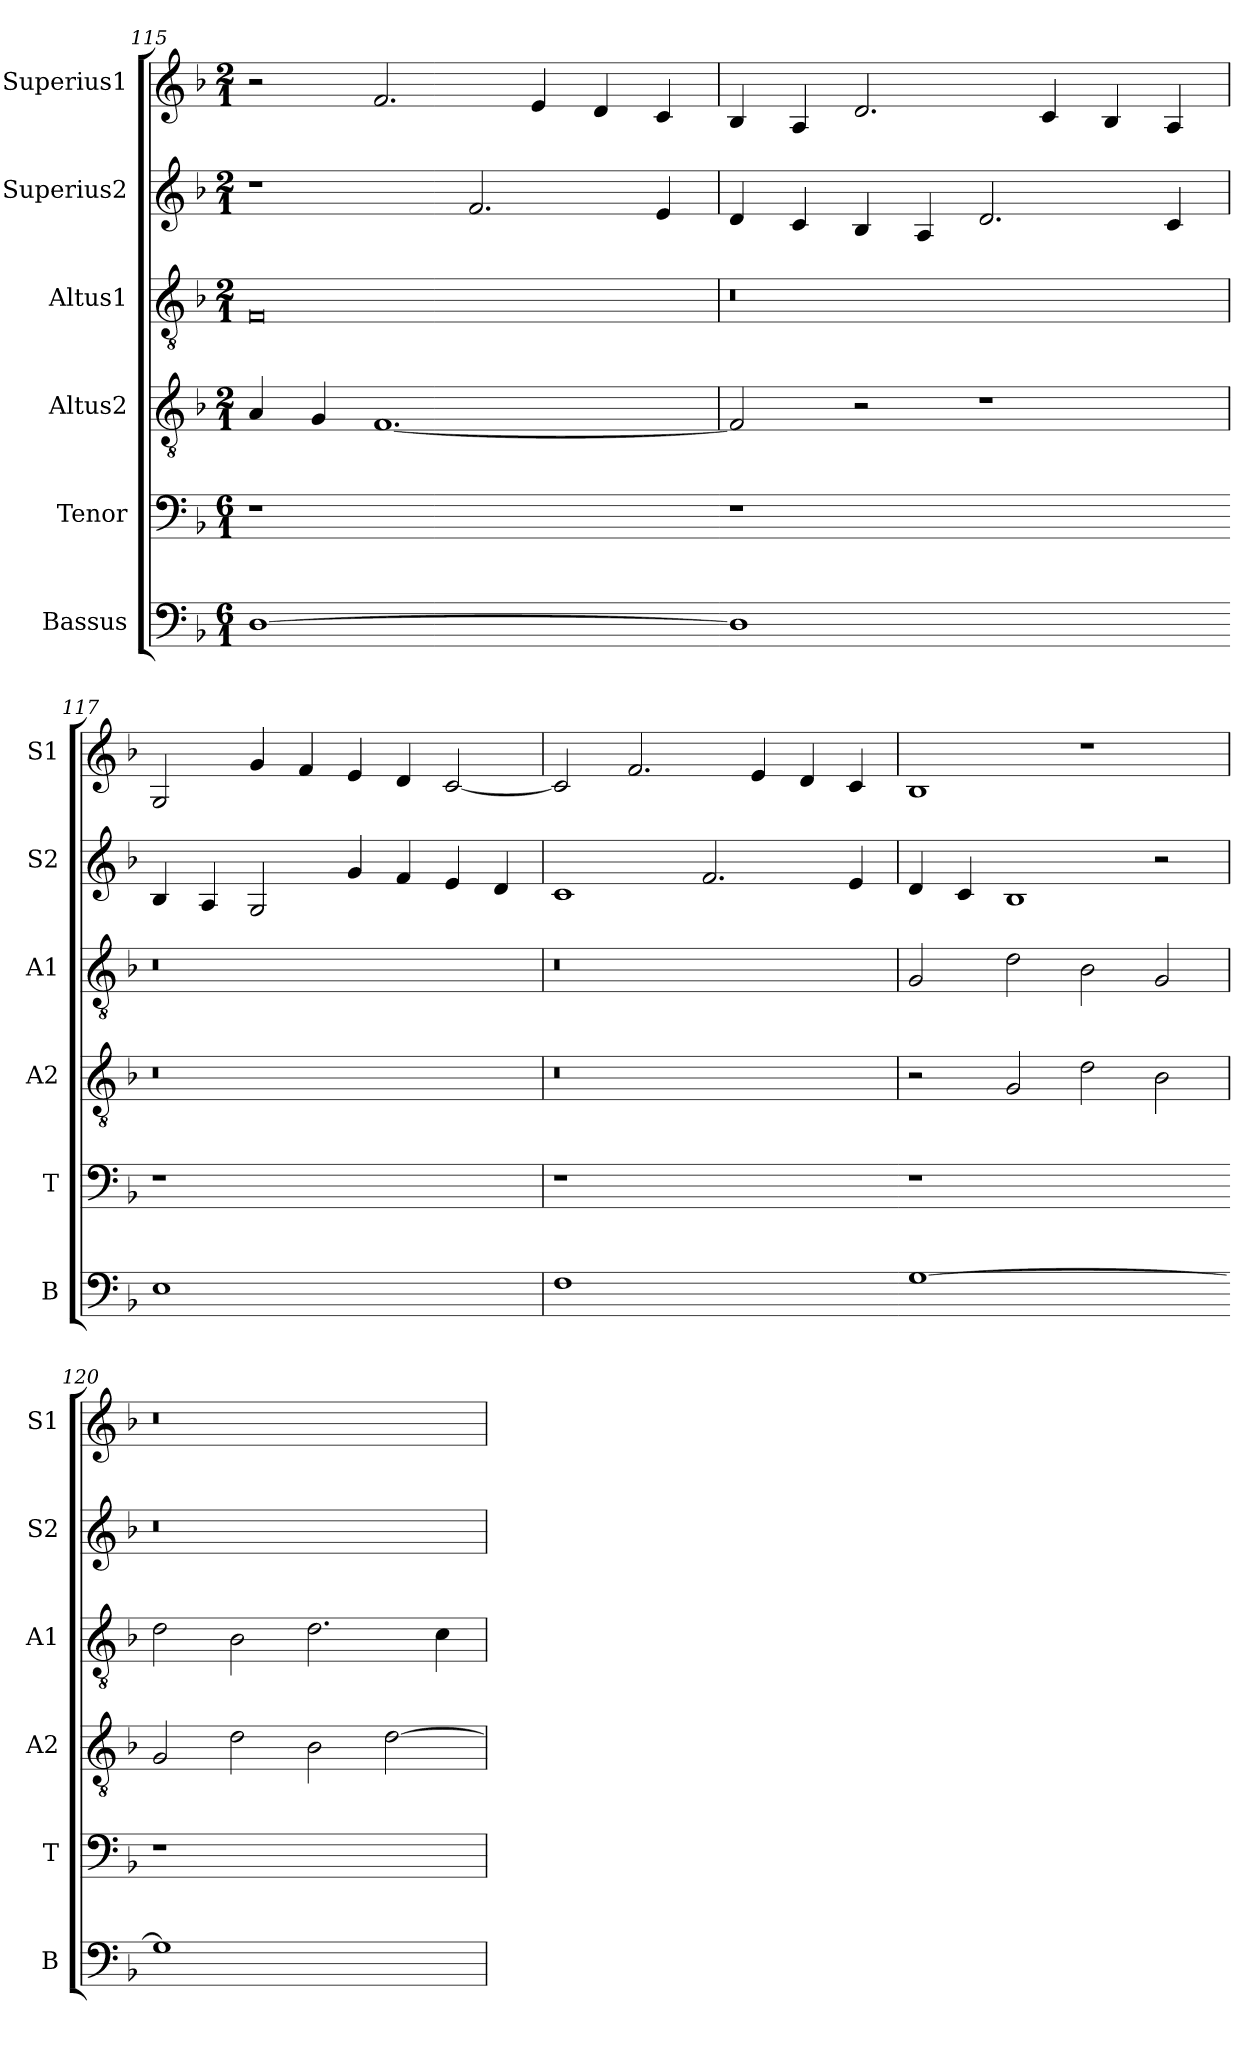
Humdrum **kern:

**kern	**kern	**kern	**kern	**kern	**kern
*part6	*part5	*part4	*part3	*part2	*part1
*staff6	*staff5	*staff4	*staff3	*staff2	*staff1
*I"Bassus	*I"Tenor	*I"Altus2	*I"Altus1	*I"Superius2	*I"Superius1
*I'B	*I'T	*I'A2	*I'A1	*I'S2	*I'S1
*clefF4	*clefF4	*clefGv2	*clefGv2	*clefG2	*clefG2
*k[b-]	*k[b-]	*k[b-]	*k[b-]	*k[b-]	*k[b-]
*M6/1	*M6/1	*M2/1	*M2/1	*M2/1	*M2/1
=115	=115	=115	=115	=115	=115
!LO:N:vis=1	!LO:N:vis=1	!	!	!	!
[0D	0r	4A/	0F	1r	2r
.	.	4G/	.	.	.
.	.	[1.F	.	.	2.f/
.	.	.	.	2.f/	.
.	.	.	.	.	4e/
.	.	.	.	.	4d/
.	.	.	.	4e/	4c/
=116-	=116-	=116	=116	=116	=116
!LO:N:vis=1	!LO:N:vis=1	!	!	!	!
0D]	0r	2F/]	0r	4d/	4B-/
.	.	.	.	4c/	4A/
.	.	2r	.	4B-/	2.d/
.	.	.	.	4A/	.
.	.	1r	.	2.d/	.
.	.	.	.	.	4c/
.	.	.	.	.	4B-/
.	.	.	.	4c/	4A/
=117-	=117-	=117	=117	=117	=117
!LO:N:vis=1	!LO:N:vis=1	!	!	!	!
0E	0r	0r	0r	4B-/	2G/
.	.	.	.	4A/	.
.	.	.	.	2G/	4g/
.	.	.	.	.	4f/
.	.	.	.	4g/	4e/
.	.	.	.	4f/	4d/
.	.	.	.	4e/	[2c/
.	.	.	.	4d/	.
=118	=118	=118	=118	=118	=118
!LO:N:vis=1	!LO:N:vis=1	!	!	!	!
0F	0r	0r	0r	1c	2c/]
.	.	.	.	.	2.f/
.	.	.	.	2.f/	.
.	.	.	.	.	4e/
.	.	.	.	.	4d/
.	.	.	.	4e/	4c/
=119-	=119-	=119	=119	=119	=119
!LO:N:vis=1	!LO:N:vis=1	!	!	!	!
[0G	0r	2r	2G/	4d/	1B-
.	.	.	.	4c/	.
.	.	2G/	2d\	1B-	.
.	.	2d\	2B-\	.	1r
.	.	2B-\	2G/	2r	.
=120-	=120-	=120	=120	=120	=120
!LO:N:vis=1	!LO:N:vis=1	!	!	!	!
0G]	0r	2G/	2d\	0r	0r
.	.	2d\	2B-\	.	.
.	.	2B-\	2.d\	.	.
.	.	[2d\	.	.	.
.	.	.	4c\	.	.
=	=	=	=	=	=
*-	*-	*-	*-	*-	*-
